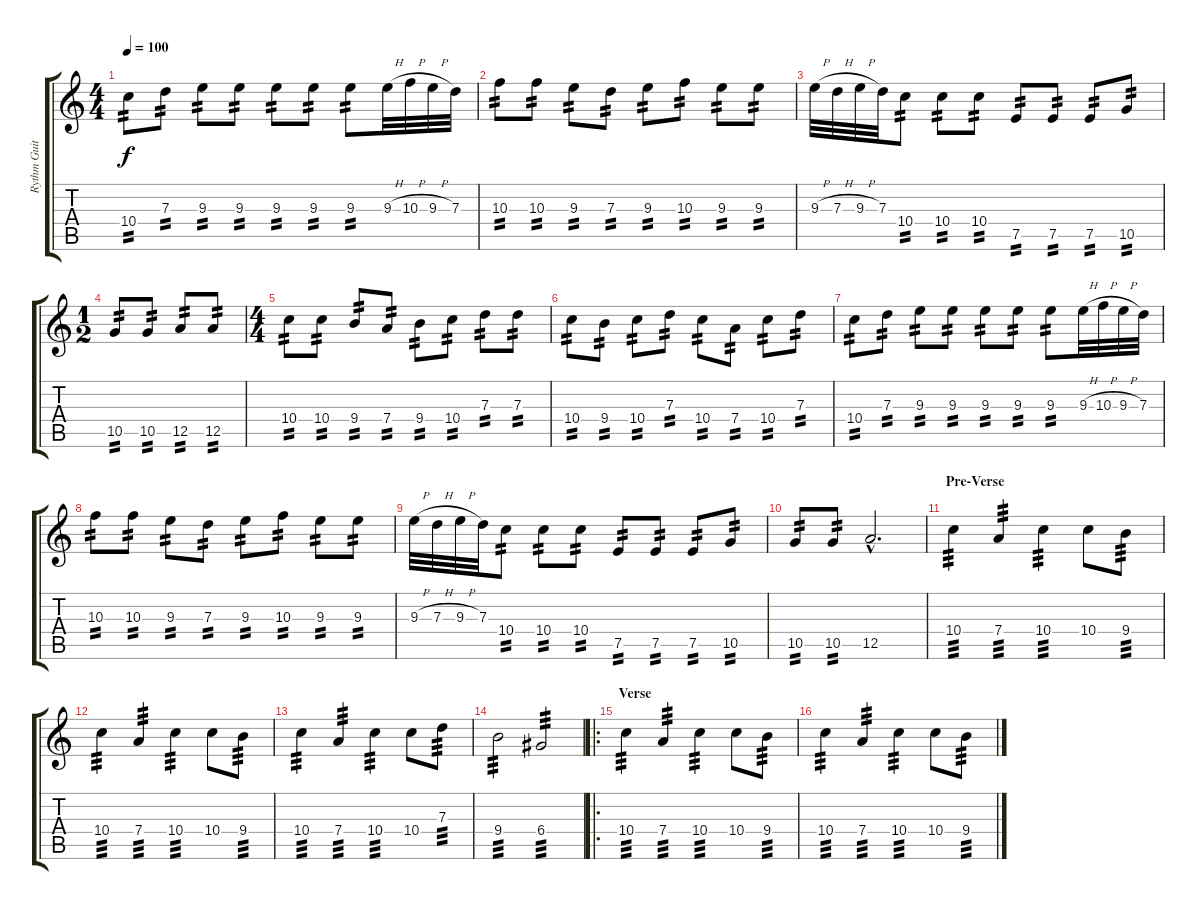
\track ("Rythm Guitar" "Rythm Guit") {instrument overdrivenguitar}
\staff {score tabs}
\tuning (E4 B3 G3 D3 A2 E2) {hide}
\ts (4 4)
\tempo 100
\clef g2
\ks c
10.4.8{tp 2 dy f} 7.3.8{tp 2} 9.3.8{tp 2} 9.3.8{tp 2} 9.3.8{tp 2} 9.3.8{tp 2} 9.3.8{tp 2} 9.3{h}.32 10.3{h}.32 9.3{h}.32 7.3.32 |
10.3.8{tp 2} 10.3.8{tp 2} 9.3.8{tp 2} 7.3.8{tp 2} 9.3.8{tp 2} 10.3.8{tp 2} 9.3.8{tp 2} 9.3.8{tp 2} |
9.3{h}.32 7.3{h}.32 9.3{h}.32 7.3.32 10.4.8{tp 2} 10.4.8{tp 2} 10.4.8{tp 2} 7.5.8{tp 2} 7.5.8{tp 2} 7.5.8{tp 2} 10.5.8{tp 2} |
\ts (1 2)
10.5.8{tp 2} 10.5.8{tp 2} 12.5.8{tp 2} 12.5.8{tp 2} |
\ts (4 4)
10.4.8{tp 2} 10.4.8{tp 2} 9.4.8{tp 2} 7.4.8{tp 2} 9.4.8{tp 2} 10.4.8{tp 2} 7.3.8{tp 2} 7.3.8{tp 2} |
10.4.8{tp 2} 9.4.8{tp 2} 10.4.8{tp 2} 7.3.8{tp 2} 10.4.8{tp 2} 7.4.8{tp 2} 10.4.8{tp 2} 7.3.8{tp 2} |
10.4.8{tp 2} 7.3.8{tp 2} 9.3.8{tp 2} 9.3.8{tp 2} 9.3.8{tp 2} 9.3.8{tp 2} 9.3.8{tp 2} 9.3{h}.32 10.3{h}.32 9.3{h}.32 7.3.32 |
10.3.8{tp 2} 10.3.8{tp 2} 9.3.8{tp 2} 7.3.8{tp 2} 9.3.8{tp 2} 10.3.8{tp 2} 9.3.8{tp 2} 9.3.8{tp 2} |
9.3{h}.32 7.3{h}.32 9.3{h}.32 7.3.32 10.4.8{tp 2} 10.4.8{tp 2} 10.4.8{tp 2} 7.5.8{tp 2} 7.5.8{tp 2} 7.5.8{tp 2} 10.5.8{tp 2} |
10.5.8{tp 2} 10.5.8{tp 2} 12.5{hac}.2{d} |
\section ("" "Pre-Verse")
10.4.4{tp 3} 7.4.4{tp 3} 10.4.4{tp 3} 10.4.8 9.4.8{tp 3} |
10.4.4{tp 3} 7.4.4{tp 3} 10.4.4{tp 3} 10.4.8 9.4.8{tp 3} |
10.4.4{tp 3} 7.4.4{tp 3} 10.4.4{tp 3} 10.4.8 7.3.8{tp 3} |
9.4.2{tp 3} 6.4.2{tp 3} |
\ro
\section ("" "Verse")
10.4.4{tp 3} 7.4.4{tp 3} 10.4.4{tp 3} 10.4.8 9.4.8{tp 3} |
10.4.4{tp 3} 7.4.4{tp 3} 10.4.4{tp 3} 10.4.8 9.4.8{tp 3}
